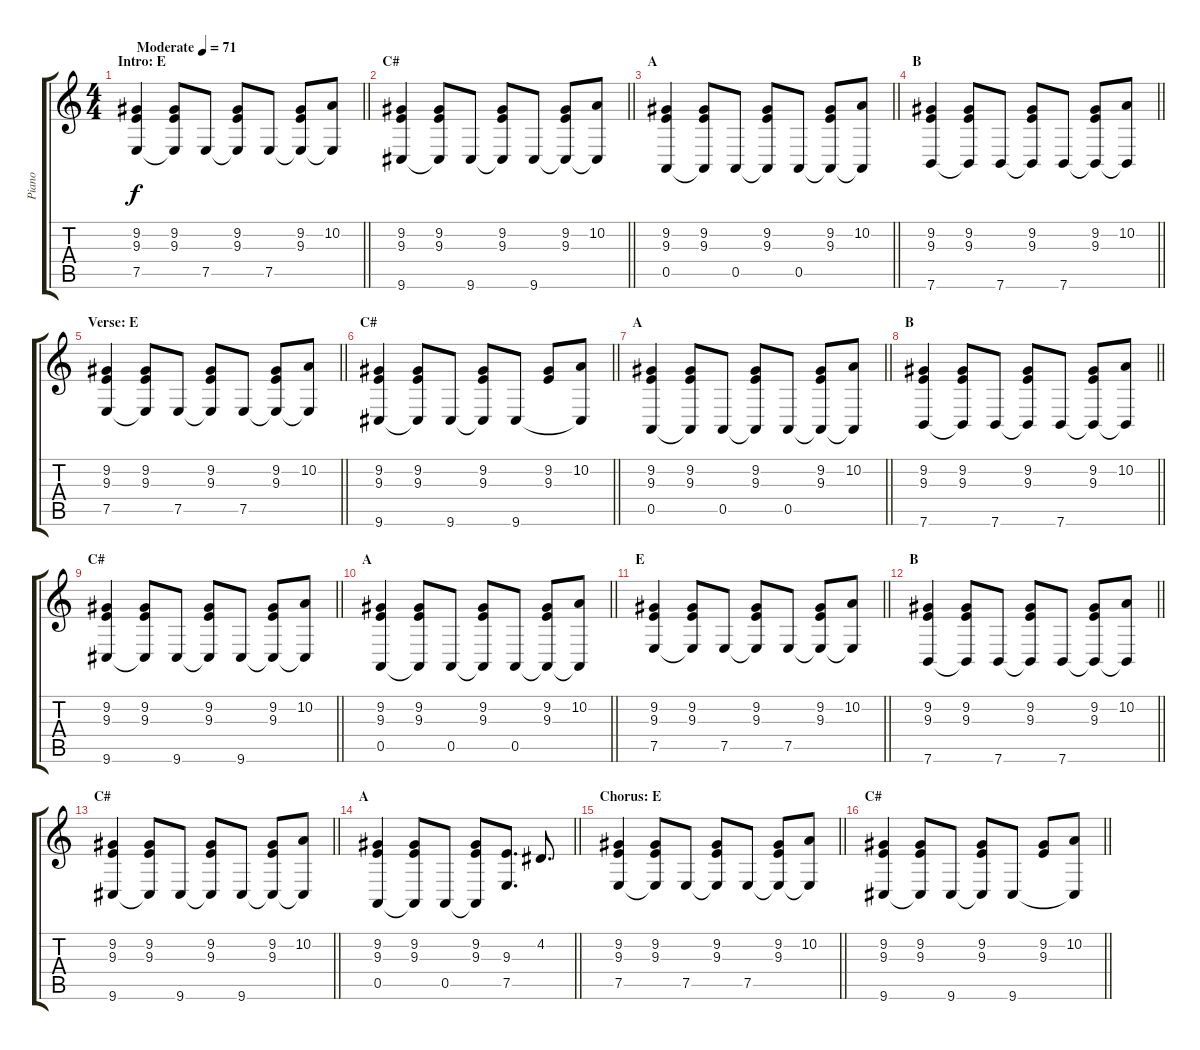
\track ("Piano" "Piano") {instrument brightacousticpiano}
\staff {score tabs}
\tuning (E4 B3 G3 D3 A2 E2) {hide}
\ts (4 4)
\section ("" "Intro: E")
\tempo (71 "Moderate")
\clef g2
\barLineRight lightlight
\ks c
(9.2 9.3 7.5).4{dy f instrument brightacousticpiano} (9.2 9.3 7.5{t}).8 7.5.8 (9.2 9.3 7.5{t}).8 7.5.8 (9.2 9.3 7.5{t}).8 (10.2 7.5{t}).8 |
\section ("" "C#")
\barLineRight lightlight
(9.2 9.3 9.6).4 (9.2 9.3 9.6{t}).8 9.6.8 (9.2 9.3 9.6{t}).8 9.6.8 (9.2 9.3 9.6{t}).8 (10.2 9.6{t}).8 |
\section ("" "A")
\barLineRight lightlight
(9.2 9.3 0.5).4 (9.2 9.3 0.5{t}).8 0.5.8 (9.2 9.3 0.5{t}).8 0.5.8 (9.2 9.3 0.5{t}).8 (10.2 0.5{t}).8 |
\section ("" "B")
\barLineRight lightlight
(9.2 9.3 7.6).4 (9.2 9.3 7.6{t}).8 7.6.8 (9.2 9.3 7.6{t}).8 7.6.8 (9.2 9.3 7.6{t}).8 (10.2 7.6{t}).8 |
\section ("" "Verse: E")
\barLineRight lightlight
(9.2 9.3 7.5).4 (9.2 9.3 7.5{t}).8 7.5.8 (9.2 9.3 7.5{t}).8 7.5.8 (9.2 9.3 7.5{t}).8 (10.2 7.5{t}).8 |
\section ("" "C#")
\barLineRight lightlight
(9.2 9.3 9.6).4 (9.2 9.3 9.6{t}).8 9.6.8 (9.2 9.3 9.6{t}).8 9.6.8 (9.2 9.3).8 (10.2 9.6{t}).8 |
\section ("" "A")
\barLineRight lightlight
(9.2 9.3 0.5).4 (9.2 9.3 0.5{t}).8 0.5.8 (9.2 9.3 0.5{t}).8 0.5.8 (9.2 9.3 0.5{t}).8 (10.2 0.5{t}).8 |
\section ("" "B")
\barLineRight lightlight
(9.2 9.3 7.6).4 (9.2 9.3 7.6{t}).8 7.6.8 (9.2 9.3 7.6{t}).8 7.6.8 (9.2 9.3 7.6{t}).8 (10.2 7.6{t}).8 |
\section ("" "C#")
\barLineRight lightlight
(9.2 9.3 9.6).4 (9.2 9.3 9.6{t}).8 9.6.8 (9.2 9.3 9.6{t}).8 9.6.8 (9.2 9.3 9.6{t}).8 (10.2 9.6{t}).8 |
\section ("" "A")
\barLineRight lightlight
(9.2 9.3 0.5).4 (9.2 9.3 0.5{t}).8 0.5.8 (9.2 9.3 0.5{t}).8 0.5.8 (9.2 9.3 0.5{t}).8 (10.2 0.5{t}).8 |
\section ("" "E")
\barLineRight lightlight
(9.2 9.3 7.5).4 (9.2 9.3 7.5{t}).8 7.5.8 (9.2 9.3 7.5{t}).8 7.5.8 (9.2 9.3 7.5{t}).8 (10.2 7.5{t}).8 |
\section ("" "B")
\barLineRight lightlight
(9.2 9.3 7.6).4 (9.2 9.3 7.6{t}).8 7.6.8 (9.2 9.3 7.6{t}).8 7.6.8 (9.2 9.3 7.6{t}).8 (10.2 7.6{t}).8 |
\section ("" "C#")
\barLineRight lightlight
(9.2 9.3 9.6).4 (9.2 9.3 9.6{t}).8 9.6.8 (9.2 9.3 9.6{t}).8 9.6.8 (9.2 9.3 9.6{t}).8 (10.2 9.6{t}).8 |
\section ("" "A")
\barLineRight lightlight
(9.2 9.3 0.5).4 (9.2 9.3 0.5{t}).8 0.5.8 (9.2 9.3 0.5{t}).8 (9.3 7.5).8{d} 4.2.8{d} |
\section ("" "Chorus: E")
\barLineRight lightlight
(9.2 9.3 7.5).4 (9.2 9.3 7.5{t}).8 7.5.8 (9.2 9.3 7.5{t}).8 7.5.8 (9.2 9.3 7.5{t}).8 (10.2 7.5{t}).8 |
\section ("" "C#")
\barLineRight lightlight
(9.2 9.3 9.6).4 (9.2 9.3 9.6{t}).8 9.6.8 (9.2 9.3 9.6{t}).8 9.6.8 (9.2 9.3).8 (10.2 9.6{t}).8
